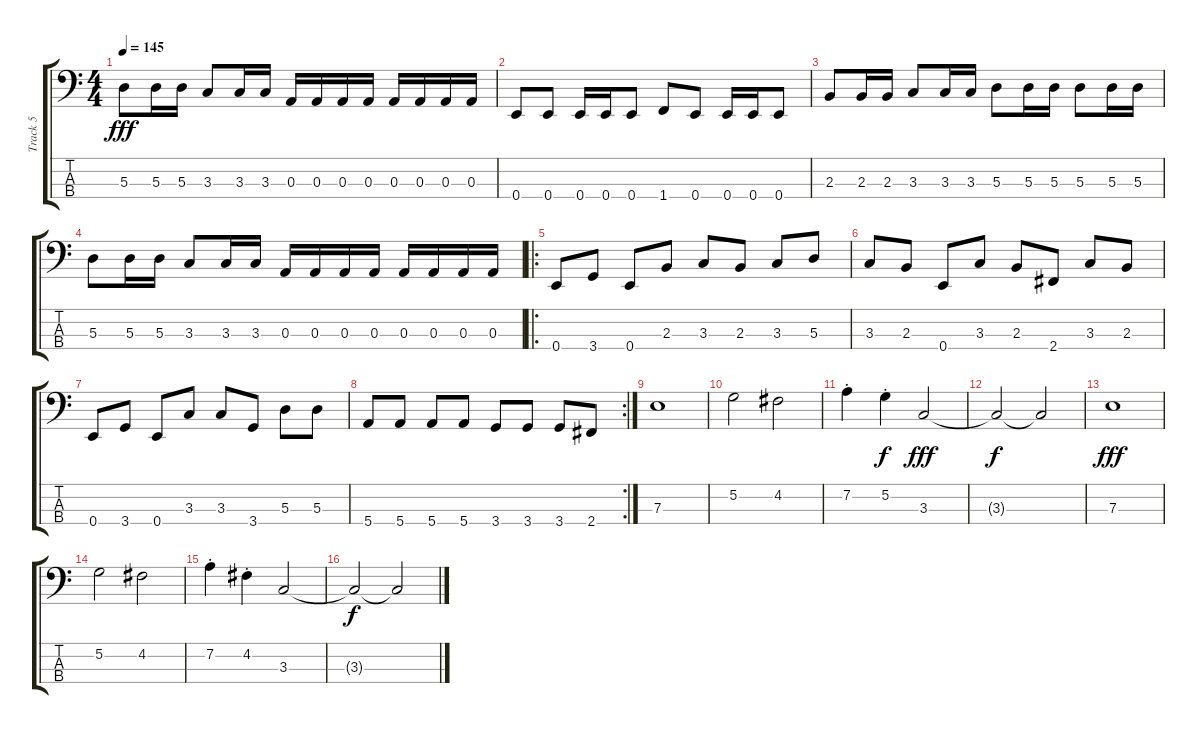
\track ("Track 5" "Track 5") {instrument electricbassfinger}
\staff {score tabs}
\tuning (G2 D2 A1 E1) {hide}
\ts (4 4)
\tempo 145
\clef f4
\ks c
5.3.8{dy fff} 5.3.16 5.3.16 3.3.8 3.3.16 3.3.16 0.3.16 0.3.16 0.3.16 0.3.16 0.3.16 0.3.16 0.3.16 0.3.16 |
0.4.8 0.4.8 0.4.16 0.4.16 0.4.8 1.4.8 0.4.8 0.4.16 0.4.16 0.4.8 |
2.3.8 2.3.16 2.3.16 3.3.8 3.3.16 3.3.16 5.3.8 5.3.16 5.3.16 5.3.8 5.3.16 5.3.16 |
5.3.8 5.3.16 5.3.16 3.3.8 3.3.16 3.3.16 0.3.16 0.3.16 0.3.16 0.3.16 0.3.16 0.3.16 0.3.16 0.3.16 |
\ro
0.4.8 3.4.8 0.4.8 2.3.8 3.3.8 2.3.8 3.3.8 5.3.8 |
3.3.8 2.3.8 0.4.8 3.3.8 2.3.8 2.4.8 3.3.8 2.3.8 |
0.4.8 3.4.8 0.4.8 3.3.8 3.3.8 3.4.8 5.3.8 5.3.8 |
\rc 2
5.4.8 5.4.8 5.4.8 5.4.8 3.4.8 3.4.8 3.4.8 2.4.8 |
7.3.1{volume 12} |
5.2.2 4.2.2 |
7.2{st}.4 5.2{st}.4{dy f} 3.3.2{dy fff} |
3.3{t}.2{dy f} 3.3{t}.2 |
7.3.1{dy fff} |
5.2.2 4.2.2 |
7.2{st}.4 4.2{st}.4 3.3.2 |
3.3{t}.2{dy f} 3.3{t}.2
